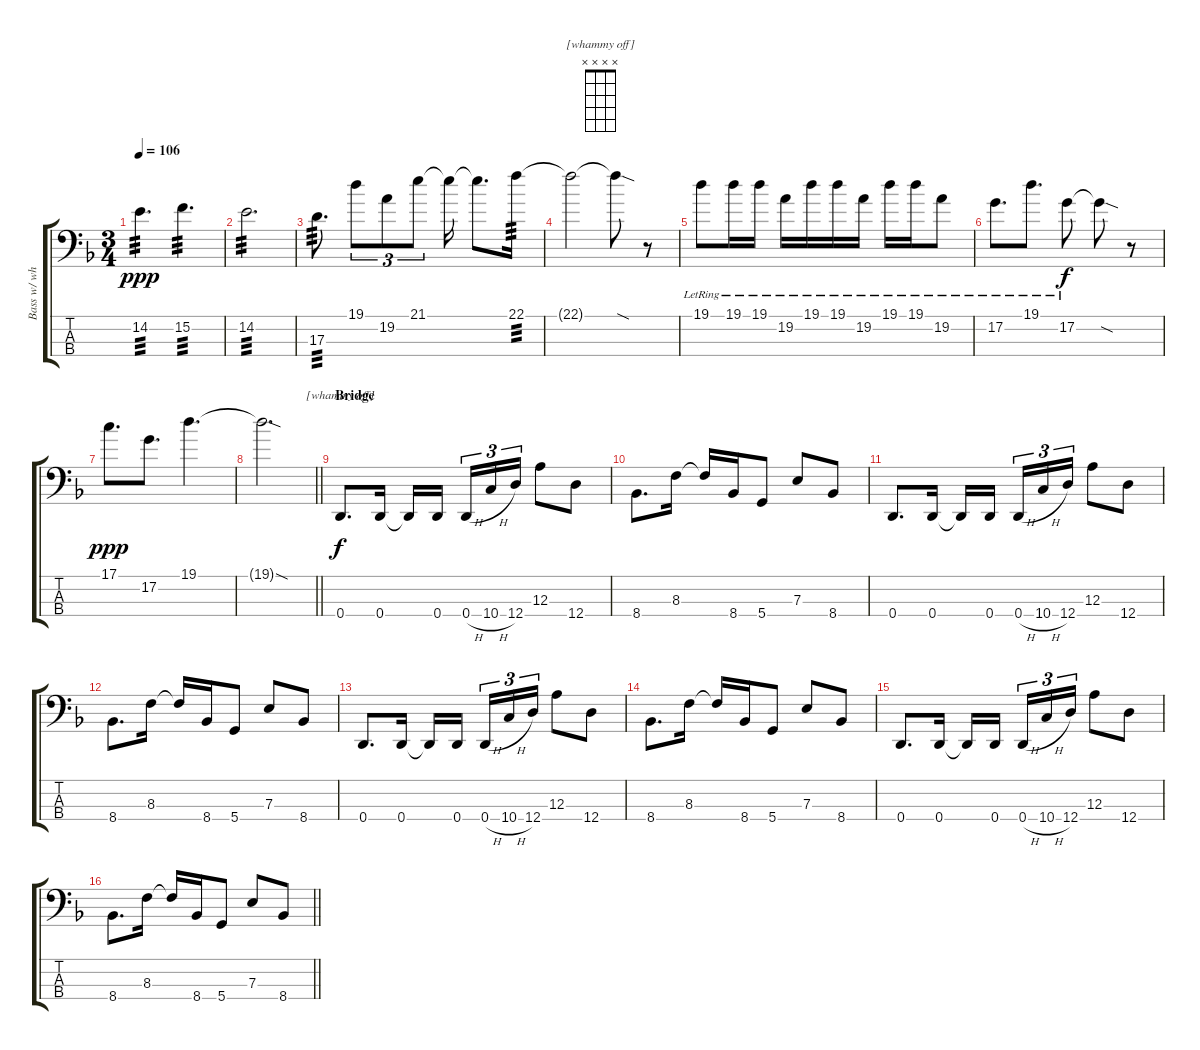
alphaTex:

\track ("Bass w/ whammy and wah" "Bass w/ wh") {instrument electricbasspick}
\staff {score tabs}
\tuning (G2 D2 A1 D1) {hide}
\chord ("[whammy off]" x x x x)
\ts (3 4)
\tempo 106
\clef f4
\ks dminor
14.2.4{d tp 3 dy ppp} 15.2.4{d tp 3} |
14.2.2{d tp 3} |
17.3.8{d tp 3 beam split} 19.1.8{tu (3 2) beam merge} 19.2.8{tu (3 2)} 21.1.8{tu (3 2) beam split} 21.1{t}.16 21.1{t}.8{d} 22.1.16{tp 3} |
22.1{t}.2 22.1{sod t}.8 r.8 |
19.1{lr}.8 19.1{lr}.16 19.1{lr}.16 19.2{lr}.16 19.1{lr}.16 19.1{lr}.16 19.2{lr}.16 19.1{lr}.16 19.1{lr}.16 19.2{lr}.8 |
17.2{lr}.8{d} 19.1{lr}.8{d} 17.2{lr}.8{dy f} 17.2{sod t}.8{beam merge} r.8 |
17.1.8{d dy ppp} 17.2.8{d} 19.1.4{d} |
\barLineRight lightlight
19.1{sod t}.2{d} |
\section ("" "Bridge")
0.4.8{d ch "[whammy off]" dy f} 0.4.16 0.4{t}.16 0.4.16{beam splitsecondary} 0.4{h}.16{tu (3 2)} 10.4{h}.16{tu (3 2)} 12.4.16{tu (3 2)} 12.3.8 12.4.8 |
8.4.8{d} 8.3.16 8.3{t}.16 8.4.16 5.4.8 7.3.8 8.4.8 |
0.4.8{d} 0.4.16 0.4{t}.16 0.4.16{beam splitsecondary} 0.4{h}.16{tu (3 2)} 10.4{h}.16{tu (3 2)} 12.4.16{tu (3 2)} 12.3.8 12.4.8 |
8.4.8{d} 8.3.16 8.3{t}.16 8.4.16 5.4.8 7.3.8 8.4.8 |
0.4.8{d} 0.4.16 0.4{t}.16 0.4.16{beam splitsecondary} 0.4{h}.16{tu (3 2)} 10.4{h}.16{tu (3 2)} 12.4.16{tu (3 2)} 12.3.8 12.4.8 |
8.4.8{d} 8.3.16 8.3{t}.16 8.4.16 5.4.8 7.3.8 8.4.8 |
0.4.8{d} 0.4.16 0.4{t}.16 0.4.16{beam splitsecondary} 0.4{h}.16{tu (3 2)} 10.4{h}.16{tu (3 2)} 12.4.16{tu (3 2)} 12.3.8 12.4.8 |
\barLineRight lightlight
8.4.8{d} 8.3.16 8.3{t}.16 8.4.16 5.4.8 7.3.8 8.4.8
